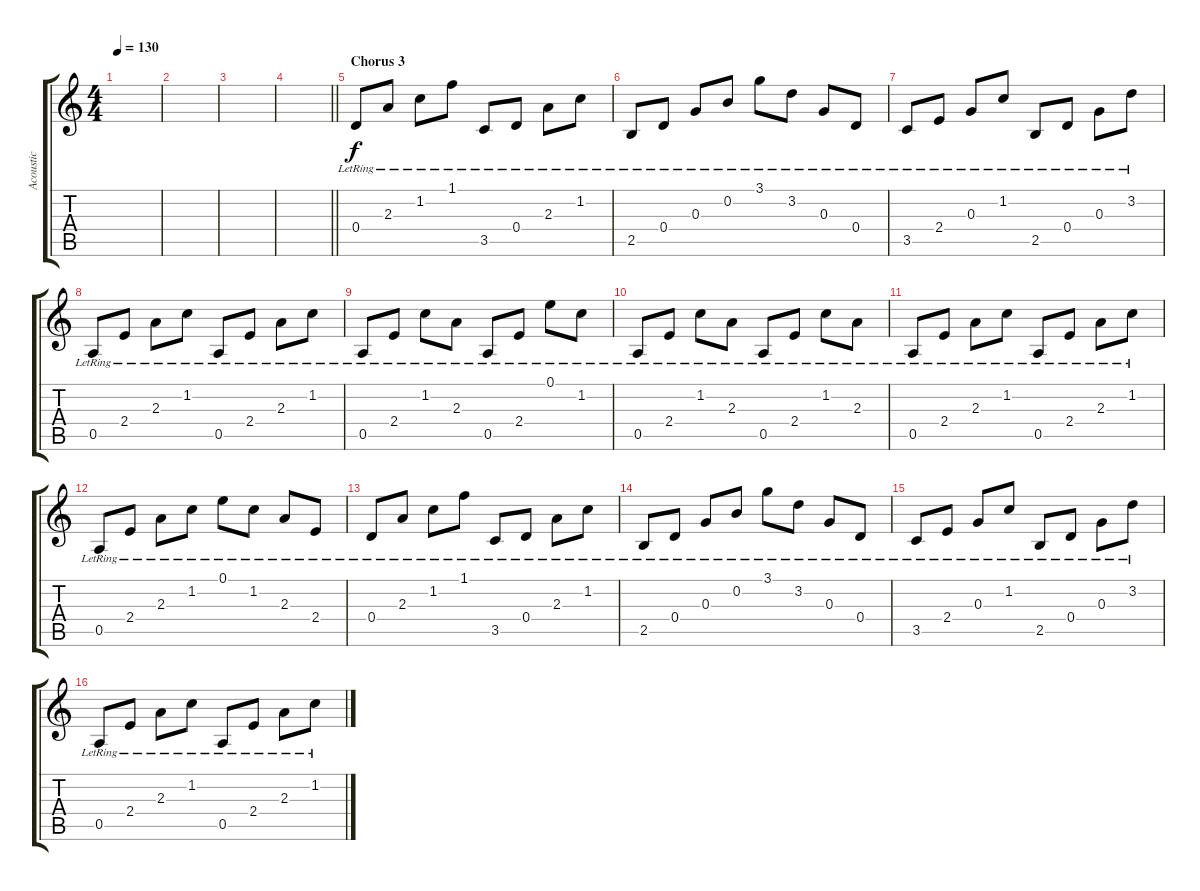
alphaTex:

\track ("Acoustic" "Acoustic") {instrument acousticguitarsteel}
\staff {score tabs}
\tuning (E4 B3 G3 D3 A2 E2) {hide}
\ts (4 4)
\tempo 130
\clef g2
\ks c
|
|
|
\barLineRight lightlight
|
\section ("" "Chorus 3")
0.4{lr}.8 2.3{lr}.8 1.2{lr}.8 1.1{lr}.8 3.5{lr}.8 0.4{lr}.8 2.3{lr}.8 1.2{lr}.8 |
2.5{lr}.8 0.4{lr}.8 0.3{lr}.8 0.2{lr}.8 3.1{lr}.8 3.2{lr}.8 0.3{lr}.8 0.4{lr}.8 |
3.5{lr}.8 2.4{lr}.8 0.3{lr}.8 1.2{lr}.8 2.5{lr}.8 0.4{lr}.8 0.3{lr}.8 3.2{lr}.8 |
0.5{lr}.8 2.4{lr}.8 2.3{lr}.8 1.2{lr}.8 0.5{lr}.8 2.4{lr}.8 2.3{lr}.8 1.2{lr}.8 |
0.5{lr}.8 2.4{lr}.8 1.2{lr}.8 2.3{lr}.8 0.5{lr}.8 2.4{lr}.8 0.1{lr}.8 1.2{lr}.8 |
0.5{lr}.8 2.4{lr}.8 1.2{lr}.8 2.3{lr}.8 0.5{lr}.8 2.4{lr}.8 1.2{lr}.8 2.3{lr}.8 |
0.5{lr}.8 2.4{lr}.8 2.3{lr}.8 1.2{lr}.8 0.5{lr}.8 2.4{lr}.8 2.3{lr}.8 1.2{lr}.8 |
0.5{lr}.8 2.4{lr}.8 2.3{lr}.8 1.2{lr}.8 0.1{lr}.8 1.2{lr}.8 2.3{lr}.8 2.4{lr}.8 |
0.4{lr}.8 2.3{lr}.8 1.2{lr}.8 1.1{lr}.8 3.5{lr}.8 0.4{lr}.8 2.3{lr}.8 1.2{lr}.8 |
2.5{lr}.8 0.4{lr}.8 0.3{lr}.8 0.2{lr}.8 3.1{lr}.8 3.2{lr}.8 0.3{lr}.8 0.4{lr}.8 |
3.5{lr}.8 2.4{lr}.8 0.3{lr}.8 1.2{lr}.8 2.5{lr}.8 0.4{lr}.8 0.3{lr}.8 3.2{lr}.8 |
0.5{lr}.8 2.4{lr}.8 2.3{lr}.8 1.2{lr}.8 0.5{lr}.8 2.4{lr}.8 2.3{lr}.8 1.2{lr}.8
